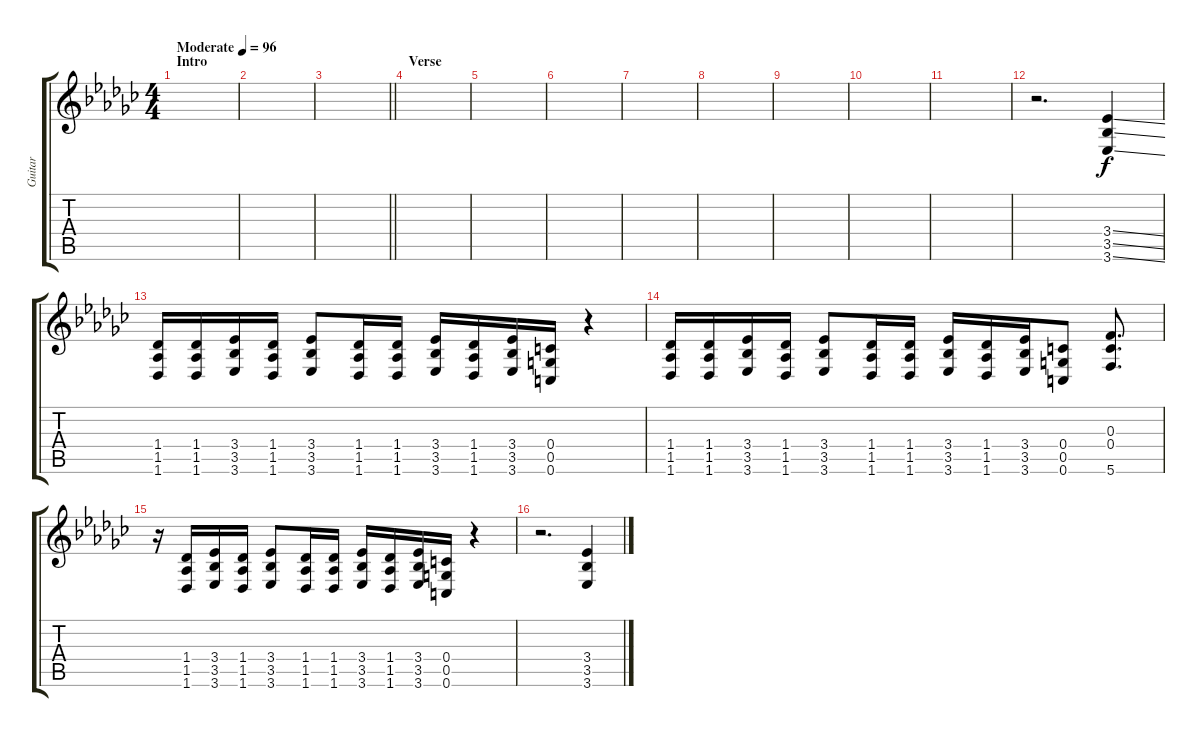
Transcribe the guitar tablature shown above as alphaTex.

\track ("Guitar" "Guitar") {instrument distortionguitar}
\staff {score tabs}
\tuning (D4 A3 F3 C3 G2 C2) {hide}
\ts (4 4)
\section ("" "Intro")
\tempo (96 "Moderate")
\clef g2
\ks gb
|
|
\barLineRight lightlight
|
\section ("" "Verse")
|
|
|
|
|
|
|
|
r.2{d} (3.4{ss} 3.5{ss} 3.6{ss}).4 |
(1.4 1.5 1.6).16 (1.4 1.5 1.6).16 (3.4 3.5 3.6).16 (1.4 1.5 1.6).16 (3.4 3.5 3.6).8 (1.4 1.5 1.6).16 (1.4 1.5 1.6).16 (3.4 3.5 3.6).16 (1.4 1.5 1.6).16 (3.4 3.5 3.6).16 (0.4 0.5 0.6).16 r.4 |
(1.4 1.5 1.6).16 (1.4 1.5 1.6).16 (3.4 3.5 3.6).16 (1.4 1.5 1.6).16 (3.4 3.5 3.6).8 (1.4 1.5 1.6).16 (1.4 1.5 1.6).16 (3.4 3.5 3.6).16 (1.4 1.5 1.6).16 (3.4 3.5 3.6).16 (0.4 0.5 0.6).8 (0.3 0.4 5.6).8{d} |
r.16 (1.4 1.5 1.6).16 (3.4 3.5 3.6).16 (1.4 1.5 1.6).16 (3.4 3.5 3.6).8 (1.4 1.5 1.6).16 (1.4 1.5 1.6).16 (3.4 3.5 3.6).16 (1.4 1.5 1.6).16 (3.4 3.5 3.6).16 (0.4 0.5 0.6).16 r.4 |
r.2{d} (3.4{ss} 3.5{ss} 3.6{ss}).4
